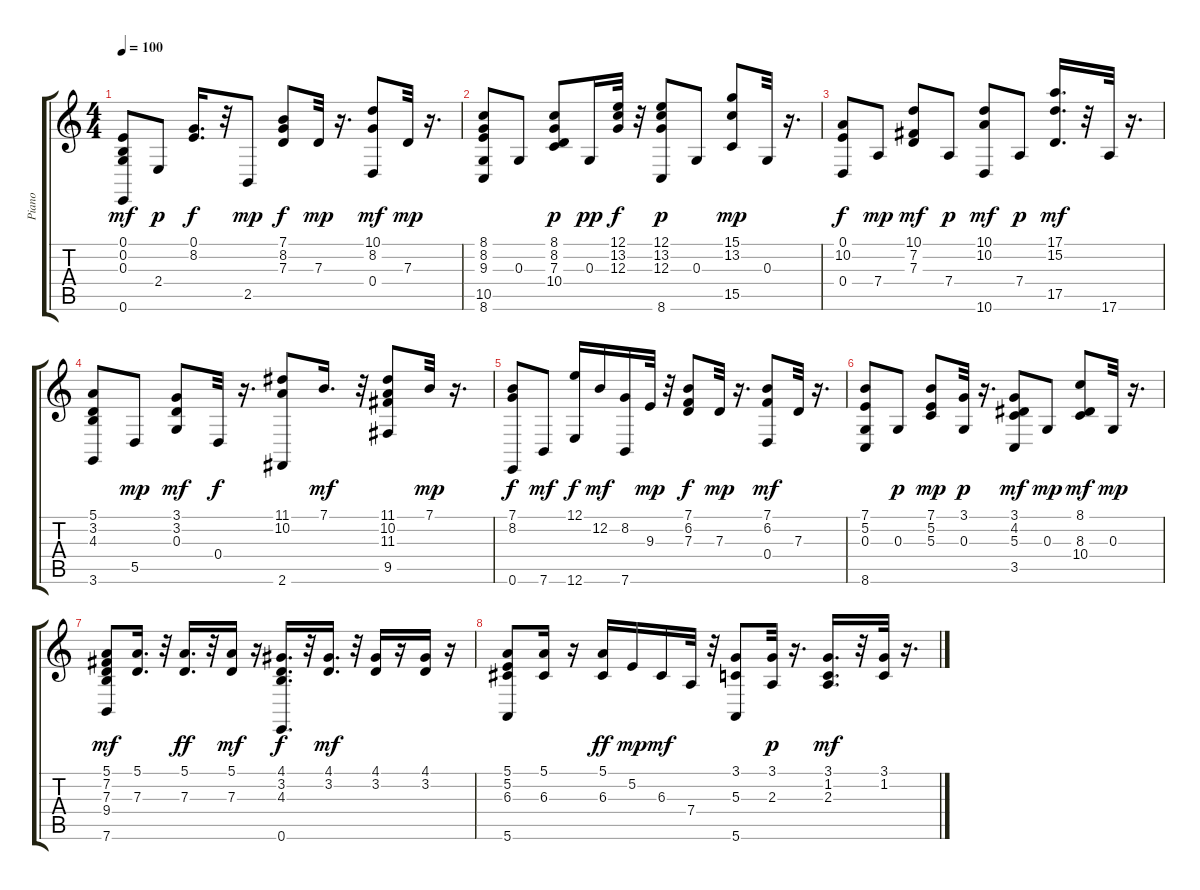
\track ("Piano" "Piano") {instrument brightacousticpiano}
\staff {score tabs}
\tuning (E4 B3 G3 D3 A2 E2) {hide}
\ts (4 4)
\tempo 100
\clef g2
\ks c
(0.1 0.2 0.3 0.6).8{dy mf} 2.4.8{dy p} (0.1 8.2).16{d dy f} r.32 2.5.8{dy mp} (7.1 8.2 7.3).8{dy f} 7.3.32{dy mp} r.16{d} (10.1 8.2 0.4).8{dy mf} 7.3.32{dy mp} r.16{d} |
(8.1 8.2 9.3 10.5 8.6).8 0.3.8 (8.1 8.2 7.3 10.4).8{dy p} 0.3.16{dy pp} (12.1 13.2 12.3).32{dy f} r.32 (12.1 13.2 12.3 8.6).8{dy p} 0.3.8 (15.1 13.2 15.5).8{dy mp} 0.3.32 r.16{d} |
(0.1 10.2 0.4).8{dy f} 7.4.8{dy mp} (10.1 7.2 7.3).8{dy mf} 7.4.8{dy p} (10.1 10.2 10.6).8{dy mf} 7.4.8{dy p} (17.1 15.2 17.5).16{d dy mf} r.32 17.6.32 r.16{d} |
(5.1 3.2 4.3 3.6).8 5.5.8{dy mp} (3.1 3.2 0.3).8{dy mf} 0.4.32{dy f} r.16{d} (11.1 10.2 2.6).8 7.1.16{d dy mf} r.32 (11.1 10.2 11.3 9.5).8 7.1.32{dy mp} r.16{d} |
(7.1 8.2 0.6).8{dy f} 7.6.8{dy mf} (12.1 12.6).16{dy f} 12.2.16{dy mf} (8.2 7.6).16 9.3.32{dy mp} r.32 (7.1 6.2 7.3).8{dy f} 7.3.32{dy mp} r.16{d} (7.1 6.2 0.4).8{dy mf} 7.3.32 r.16{d} |
(7.1 5.2 0.3 8.6).8 0.3.8{dy p} (7.1 5.2 5.3).8{dy mp} (3.1 0.3).32{dy p} r.16{d} (3.1 4.2 5.3 3.5).8{dy mf} 0.3.8{dy mp} (8.1 8.3 10.4).8{dy mf} 0.3.32{dy mp} r.16{d} |
(5.1 7.2 7.3 9.4 7.6).8{dy mf} (5.1 7.3).16{d} r.32 (5.1 7.3).16{d dy ff} r.32 (5.1 7.3).16{dy mf} r.16 (4.1 3.2 4.3 0.6).16{d dy f} r.32 (4.1 3.2).16{d dy mf} r.32 (4.1 3.2).16 r.16 (4.1 3.2).16 r.16 |
(5.1 5.2 6.3 5.6).8 (5.1 6.3).16 r.16 (5.1 6.3).16{dy ff} 5.2.16{dy mp} 6.3.16{dy mf} 7.4.32 r.32 (3.1 5.3 5.6).8 (3.1 2.3).32{dy p} r.16{d} (3.1 1.2 2.3).16{d dy mf} r.32 (3.1 1.2).32 r.16{d}
